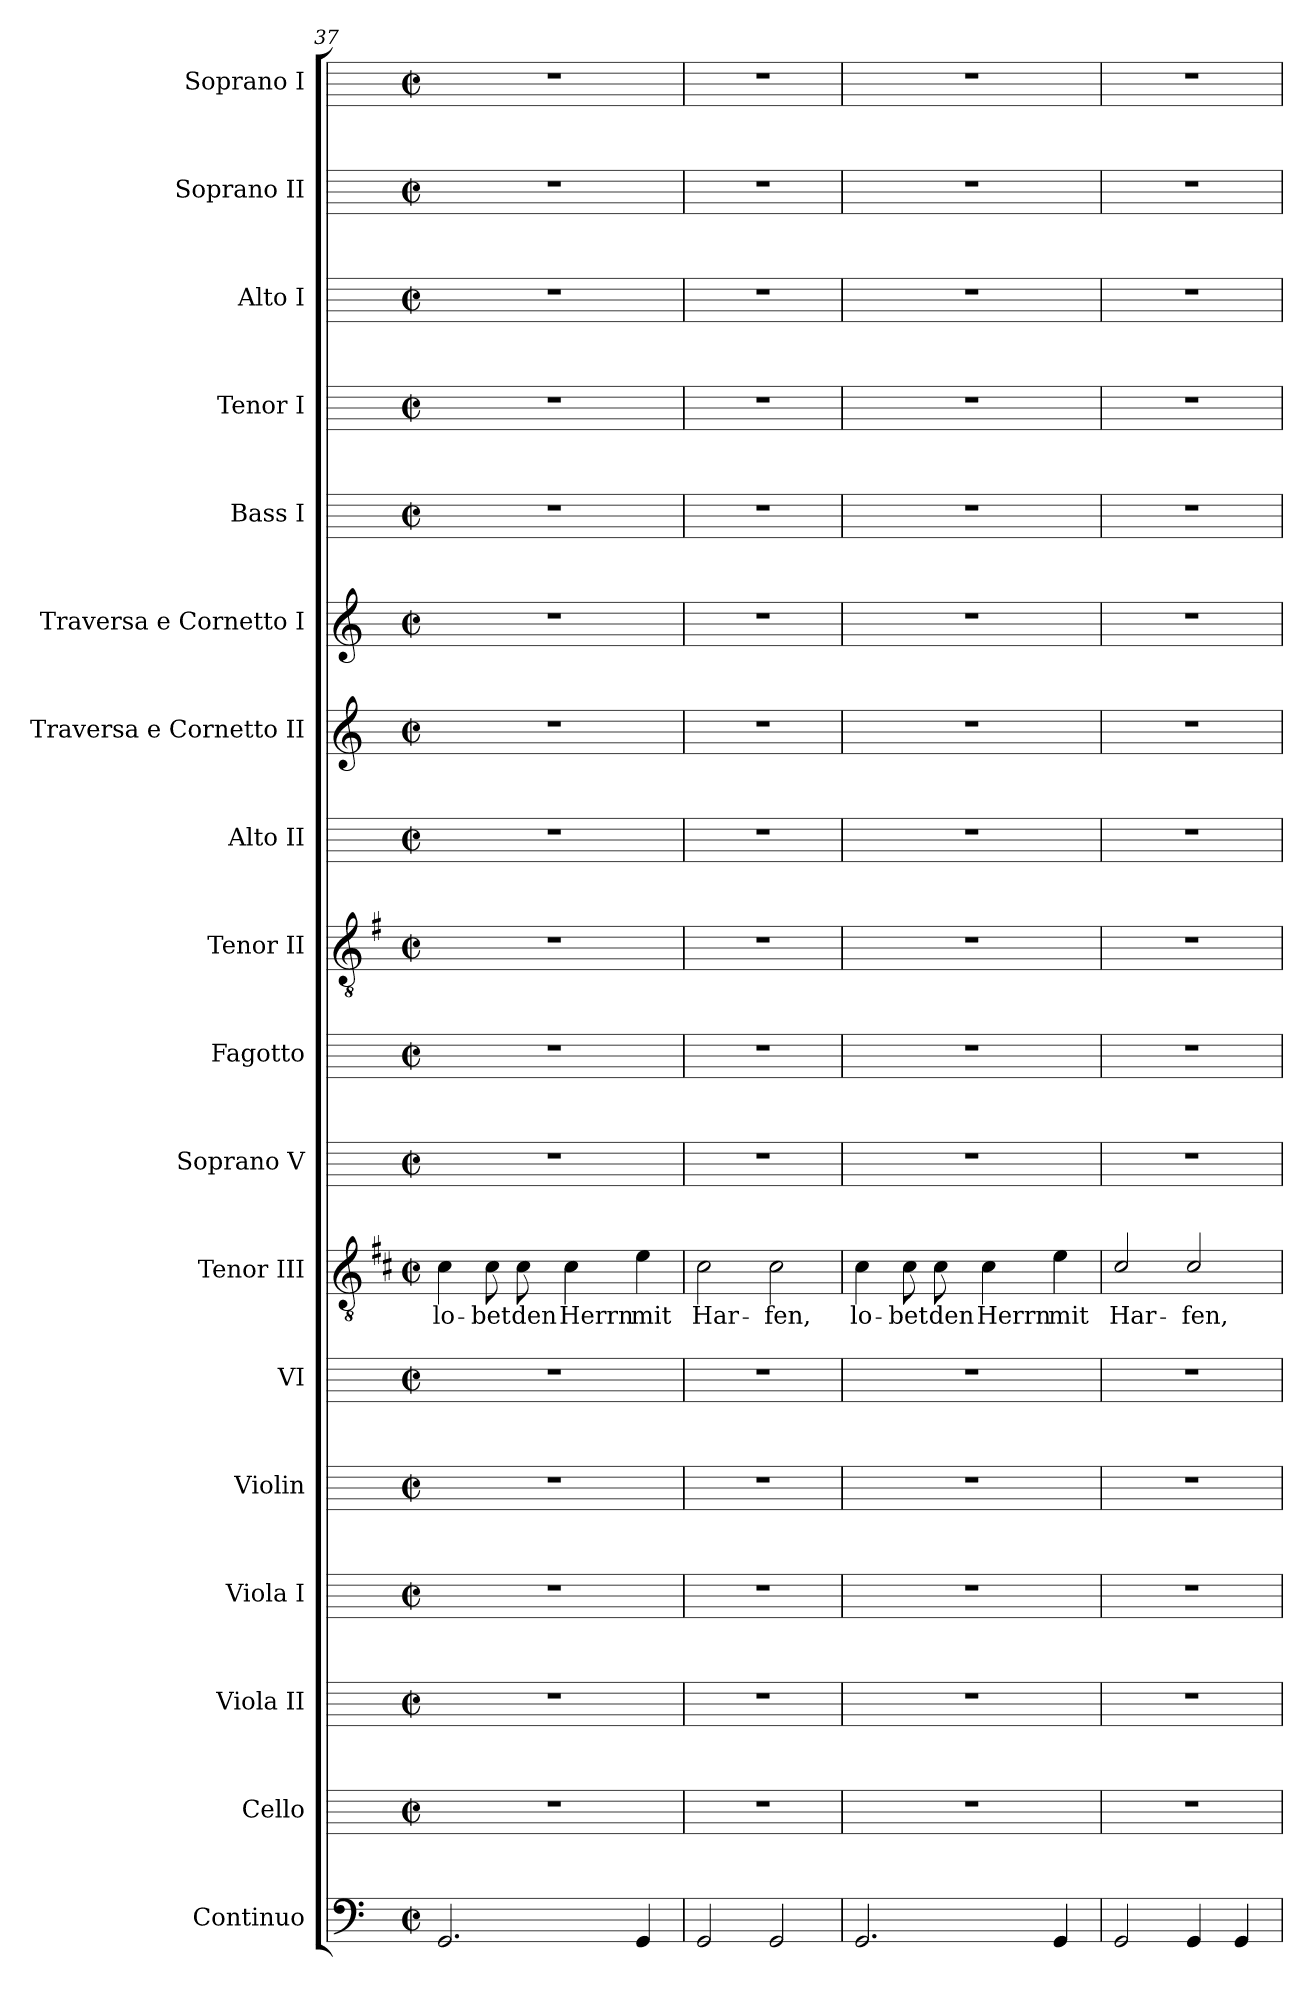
**kern	**kern	**kern	**kern	**kern	**kern	**kern	**text	**kern	**kern	**kern	**kern	**kern	**kern	**kern	**kern	**kern	**kern	**kern
*part18	*part17	*part16	*part15	*part14	*part13	*part12	*part12	*part11	*part10	*part9	*part8	*part7	*part6	*part5	*part4	*part3	*part2	*part1
*staff18	*staff17	*staff16	*staff15	*staff14	*staff13	*staff12	*staff12	*staff11	*staff10	*staff9	*staff8	*staff7	*staff6	*staff5	*staff4	*staff3	*staff2	*staff1
*I"Continuo	*I"Cello	*I"Viola II	*I"Viola I	*I"Violin	*I"VI	*I"Tenor III	*	*I"Soprano V	*I"Fagotto	*I"Tenor II	*I"Alto II	*I"Traversa e  Cornetto II	*I"Traversa e  Cornetto I	*I"Bass I	*I"Tenor I	*I"Alto I	*I"Soprano II	*I"Soprano I
*	*	*I'Va II	*I'Va I	*I'Vn	*	*I'T	*	*I'S	*	*I'T	*I'A	*	*	*I'B	*I'T	*I'A	*I'S	*I'S
*clefF4	*	*	*	*	*	*clefGv2	*	*	*	*clefGv2	*	*clefG2	*clefG2	*	*	*	*	*
*	*	*	*	*	*	*ITrd1c2	*	*ITrd1c2	*	*ITrd4c7	*ITrd4c7	*	*	*	*	*	*	*
*k[]	*	*	*	*	*	*k[]	*	*	*	*k[]	*	*k[]	*k[]	*	*	*	*	*
*C:	*	*	*	*	*	*C:	*	*	*	*C:	*	*C:	*C:	*	*	*	*	*
*M2/2	*M2/2	*M2/2	*M2/2	*M2/2	*M2/2	*M2/2	*	*M2/2	*M2/2	*M2/2	*M2/2	*M2/2	*M2/2	*M2/2	*M2/2	*M2/2	*M2/2	*M2/2
*met(c|)	*met(c|)	*met(c|)	*met(c|)	*met(c|)	*met(c|)	*met(c|)	*	*met(c|)	*met(c|)	*met(c|)	*met(c|)	*met(c|)	*met(c|)	*met(c|)	*met(c|)	*met(c|)	*met(c|)	*met(c|)
=37	=37	=37	=37	=37	=37	=37	=37	=37	=37	=37	=37	=37	=37	=37	=37	=37	=37	=37
!	!	!	!	!	!	!	!LO:LY:b	!	!	!	!	!	!	!	!	!	!	!
2.GG	1r	1r	1r	1r	1r	4B	lo-	1r	1r	1r	1r	1r	1r	1r	1r	1r	1r	1r
!	!	!	!	!	!	!	!LO:LY:b	!	!	!	!	!	!	!	!	!	!	!
.	.	.	.	.	.	8B	-bet	.	.	.	.	.	.	.	.	.	.	.
!	!	!	!	!	!	!	!LO:LY:b	!	!	!	!	!	!	!	!	!	!	!
.	.	.	.	.	.	8B	den	.	.	.	.	.	.	.	.	.	.	.
!	!	!	!	!	!	!	!LO:LY:b	!	!	!	!	!	!	!	!	!	!	!
.	.	.	.	.	.	4B	Herrn	.	.	.	.	.	.	.	.	.	.	.
!	!	!	!	!	!	!	!LO:LY:b	!	!	!	!	!	!	!	!	!	!	!
4GG	.	.	.	.	.	4d	mit	.	.	.	.	.	.	.	.	.	.	.
=38	=38	=38	=38	=38	=38	=38	=38	=38	=38	=38	=38	=38	=38	=38	=38	=38	=38	=38
!	!	!	!	!	!	!	!LO:LY:b	!	!	!	!	!	!	!	!	!	!	!
2GG	1r	1r	1r	1r	1r	2B	Har-	1r	1r	1r	1r	1r	1r	1r	1r	1r	1r	1r
!	!	!	!	!	!	!	!LO:LY:b	!	!	!	!	!	!	!	!	!	!	!
2GG	.	.	.	.	.	2B	-fen,	.	.	.	.	.	.	.	.	.	.	.
=39	=39	=39	=39	=39	=39	=39	=39	=39	=39	=39	=39	=39	=39	=39	=39	=39	=39	=39
!	!	!	!	!	!	!	!LO:LY:b	!	!	!	!	!	!	!	!	!	!	!
2.GG	1r	1r	1r	1r	1r	4B	lo-	1r	1r	1r	1r	1r	1r	1r	1r	1r	1r	1r
!	!	!	!	!	!	!	!LO:LY:b	!	!	!	!	!	!	!	!	!	!	!
.	.	.	.	.	.	8B	-bet	.	.	.	.	.	.	.	.	.	.	.
!	!	!	!	!	!	!	!LO:LY:b	!	!	!	!	!	!	!	!	!	!	!
.	.	.	.	.	.	8B	den	.	.	.	.	.	.	.	.	.	.	.
!	!	!	!	!	!	!	!LO:LY:b	!	!	!	!	!	!	!	!	!	!	!
.	.	.	.	.	.	4B	Herrn	.	.	.	.	.	.	.	.	.	.	.
!	!	!	!	!	!	!	!LO:LY:b	!	!	!	!	!	!	!	!	!	!	!
4GG	.	.	.	.	.	4d	mit	.	.	.	.	.	.	.	.	.	.	.
=40	=40	=40	=40	=40	=40	=40	=40	=40	=40	=40	=40	=40	=40	=40	=40	=40	=40	=40
!	!	!	!	!	!	!	!LO:LY:b	!	!	!	!	!	!	!	!	!	!	!
2GG	1r	1r	1r	1r	1r	2B/	Har-	1r	1r	1r	1r	1r	1r	1r	1r	1r	1r	1r
!	!	!	!	!	!	!	!LO:LY:b	!	!	!	!	!	!	!	!	!	!	!
4GG	.	.	.	.	.	2B/	-fen,	.	.	.	.	.	.	.	.	.	.	.
4GG	.	.	.	.	.	.	.	.	.	.	.	.	.	.	.	.	.	.
=	=	=	=	=	=	=	=	=	=	=	=	=	=	=	=	=	=	=
*-	*-	*-	*-	*-	*-	*-	*-	*-	*-	*-	*-	*-	*-	*-	*-	*-	*-	*-
